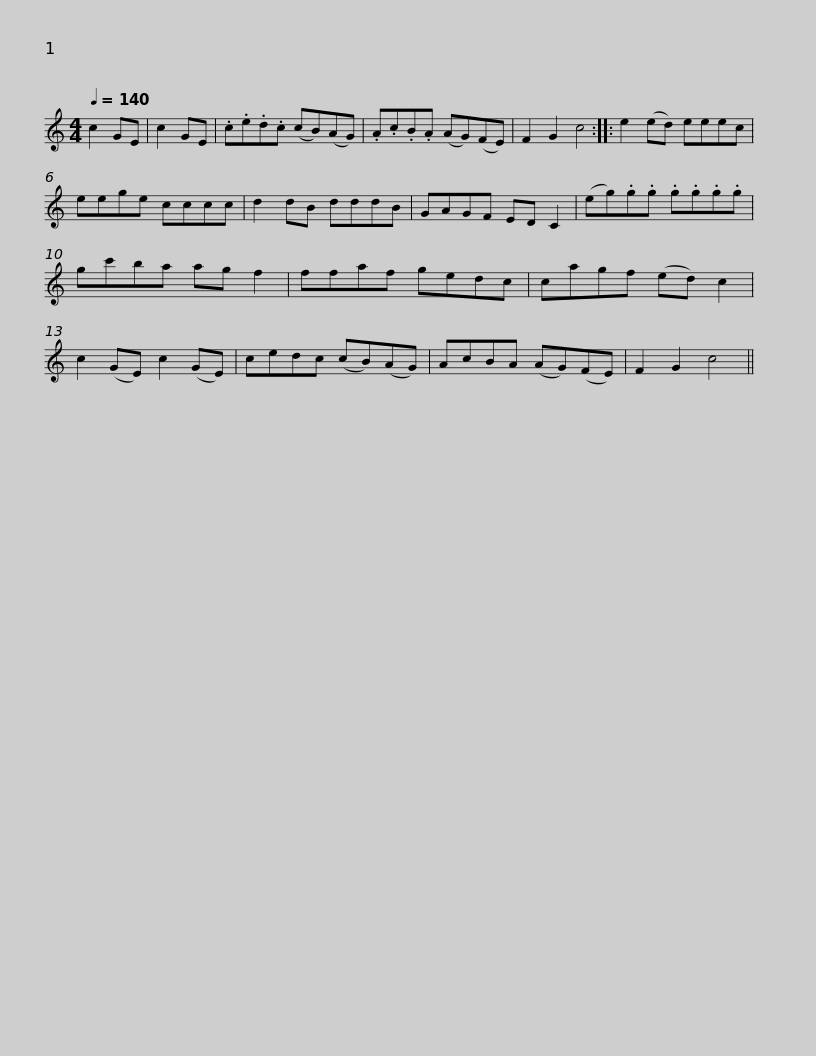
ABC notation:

X:1
L:1/8
Q:1/4=140
M:4/4
I:linebreak $
K:C
V:1 treble
V:1
 c2 GE | c2 GE | .c.e.d.c (cB)(AG) | .A.c.B.A (AG)(FE) | F2 G2 c4 :: %5
 e2 (ed) eeec | eege cccc |$ d2 dB dddB | GAGF ED C2 | (eg).g.g .g.g.g.g | %10
 gc'ba ag f2 | ffaf gedc | cagf (ed) c2 |$ c2 (GE) c2 (GE) | cedc (cB)(AG) | %15
 AcBA (AG)(FE) | F2 G2 c4 || %17
